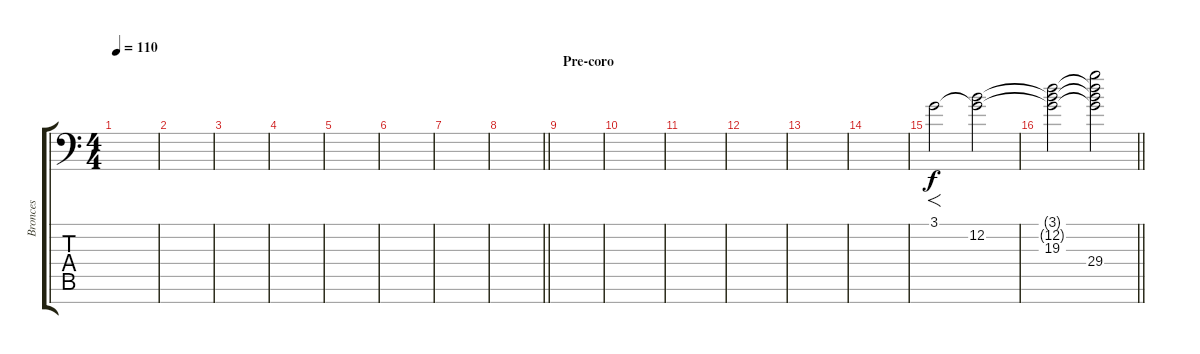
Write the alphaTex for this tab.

\track ("Bronces" "Bronces") {instrument brasssection}
\staff {score tabs}
\tuning (E4 B3 G3 D3 A2 E2 C-1) {hide}
\ts (4 4)
\tempo 110
\clef f4
\ks c
|
|
|
|
|
|
|
\barLineRight lightlight
|
\section ("" "Pre-coro")
|
|
|
|
|
|
3.1.2{f} (3.1{t} 12.2).2 |
\barLineRight lightlight
(3.1{t} 12.2{t} 19.3).2 (3.1{t} 12.2{t} 19.3{t} 29.4).2
